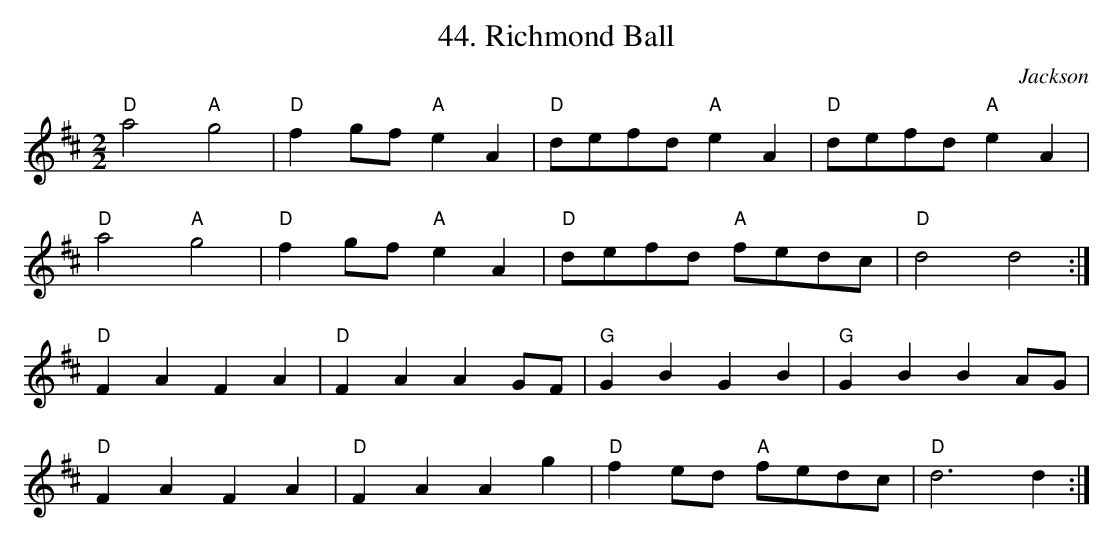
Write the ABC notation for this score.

X:1
T:44. Richmond Ball
C:Jackson
L:1/4
M:2/2
K:D
 "D"a2 "A"g2 | "D"f g/f/ "A"e A | "D"d/e/f/d/ "A"e A | "D"d/e/f/d/ "A"e A |$ "D"a2 "A"g2 | "D"f g/f/ "A"e A | %6
 "D"d/e/f/d/ "A"f/e/d/c/ | "D"d2 d2 :|$ "D"F A F A | "D"F A A G/F/ | "G"G B G B | "G"G B B A/G/ |$ "D"F A F A | "D"F A A g | %14
 "D"f e/d/ "A"f/e/d/c/ | "D"d3 d :| %16
